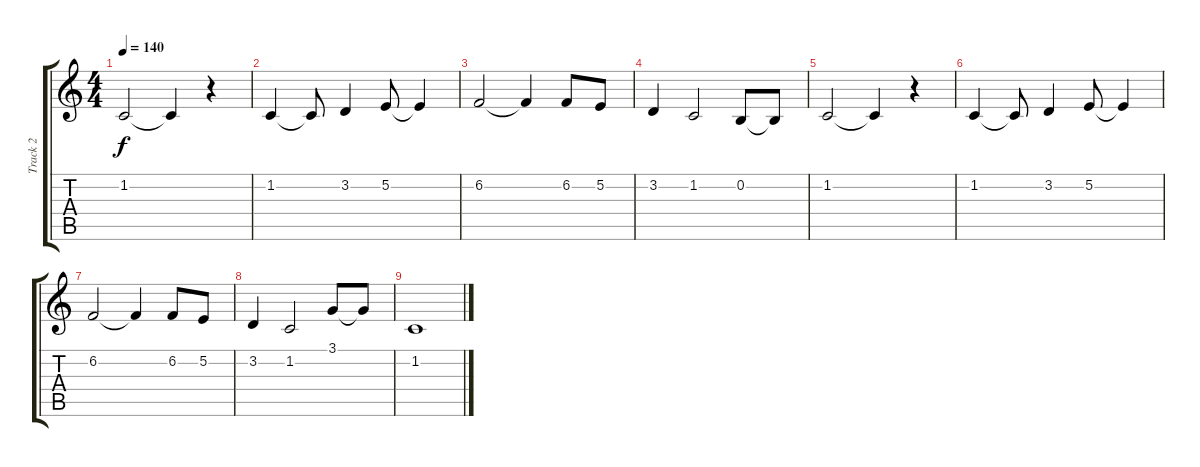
\track ("Track 2" "Track 2") {instrument clarinet}
\staff {score tabs}
\tuning (E4 B3 G3 D3 A2 E2) {hide}
\ts (4 4)
\tempo 140
\clef g2
\ks c
1.2.2{dy f} 1.2{t}.4 r.4 |
1.2.4 1.2{t}.8 3.2.4 5.2.8 5.2{t}.4 |
6.2.2 6.2{t}.4 6.2.8 5.2.8 |
3.2.4 1.2.2 0.2.8 0.2{t}.8 |
1.2.2 1.2{t}.4 r.4 |
1.2.4 1.2{t}.8 3.2.4 5.2.8 5.2{t}.4 |
6.2.2 6.2{t}.4 6.2.8 5.2.8 |
3.2.4 1.2.2 3.1.8 3.1{t}.8 |
1.2.1
